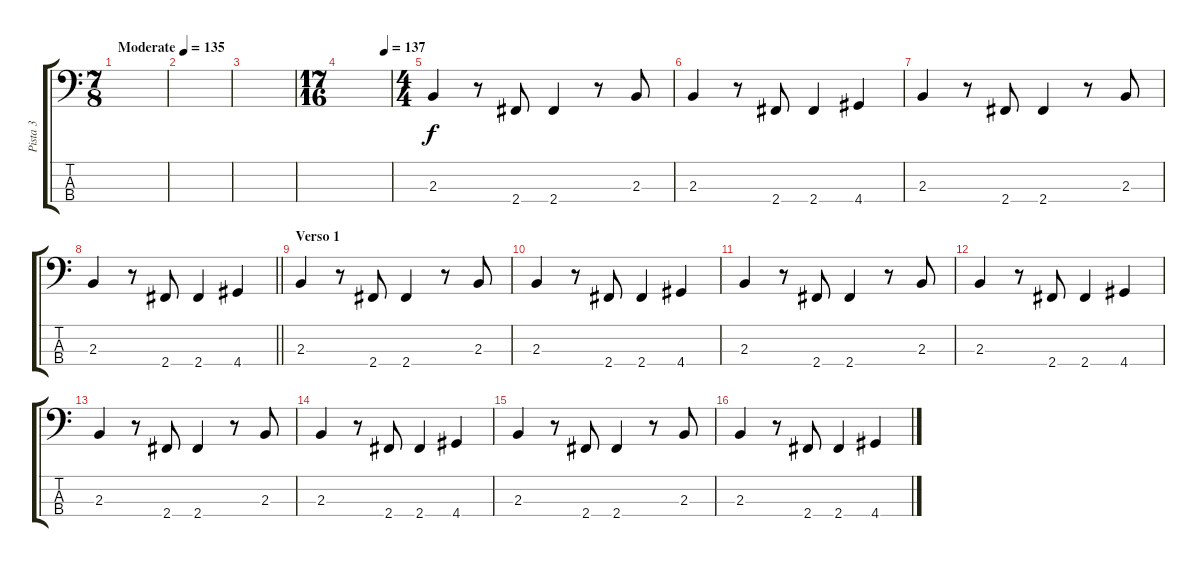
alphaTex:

\track ("Pista 3" "Pista 3") {instrument electricbassfinger}
\staff {score tabs}
\tuning (G2 D2 A1 E1) {hide}
\ts (7 8)
\tempo (135 "Moderate")
\clef f4
\ks c
|
|
|
\ts (17 16)
\tempo (137 0.8823529411764706)
|
\ts (4 4)
2.3.4 r.8 2.4.8 2.4.4 r.8 2.3.8 |
2.3.4 r.8 2.4.8 2.4.4 4.4.4 |
2.3.4 r.8 2.4.8 2.4.4 r.8 2.3.8 |
\barLineRight lightlight
2.3.4 r.8 2.4.8 2.4.4 4.4.4 |
\section ("" "Verso 1")
2.3.4 r.8 2.4.8 2.4.4 r.8 2.3.8 |
2.3.4 r.8 2.4.8 2.4.4 4.4.4 |
2.3.4 r.8 2.4.8 2.4.4 r.8 2.3.8 |
2.3.4 r.8 2.4.8 2.4.4 4.4.4 |
2.3.4 r.8 2.4.8 2.4.4 r.8 2.3.8 |
2.3.4 r.8 2.4.8 2.4.4 4.4.4 |
2.3.4 r.8 2.4.8 2.4.4 r.8 2.3.8 |
2.3.4 r.8 2.4.8 2.4.4 4.4.4
